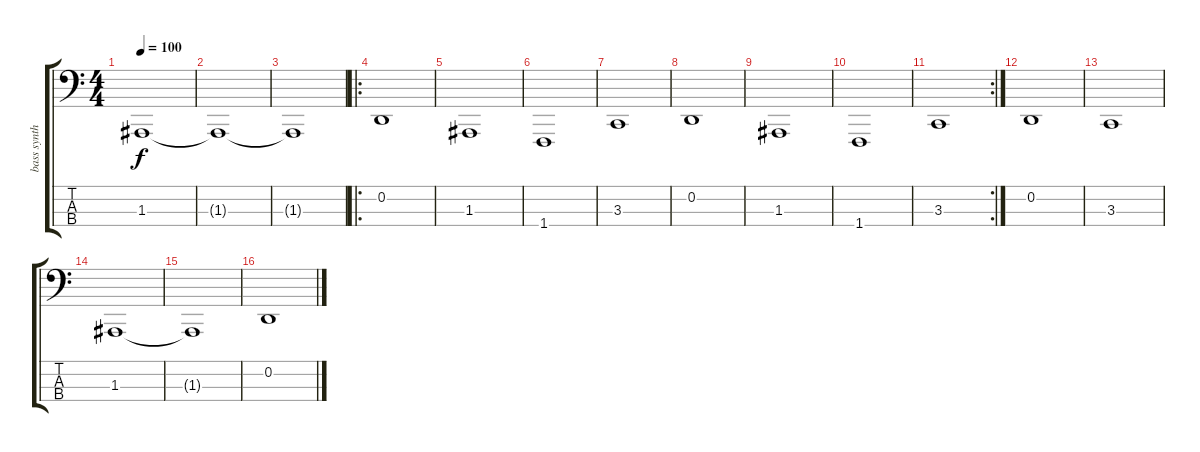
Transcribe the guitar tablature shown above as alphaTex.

\track ("bass synth" "bass synth") {instrument pad8sweep}
\staff {score tabs}
\tuning (G2 D2 A1 E1) {hide}
\ts (4 4)
\tempo 100
\clef f4
\ks c
1.3.1{dy f} |
1.3{t}.1 |
1.3{t}.1 |
\ro
0.2.1 |
1.3.1 |
1.4.1 |
3.3.1 |
0.2.1 |
1.3.1 |
1.4.1 |
\rc 2
3.3.1 |
0.2.1 |
3.3.1 |
1.3.1 |
1.3{t}.1 |
0.2.1
